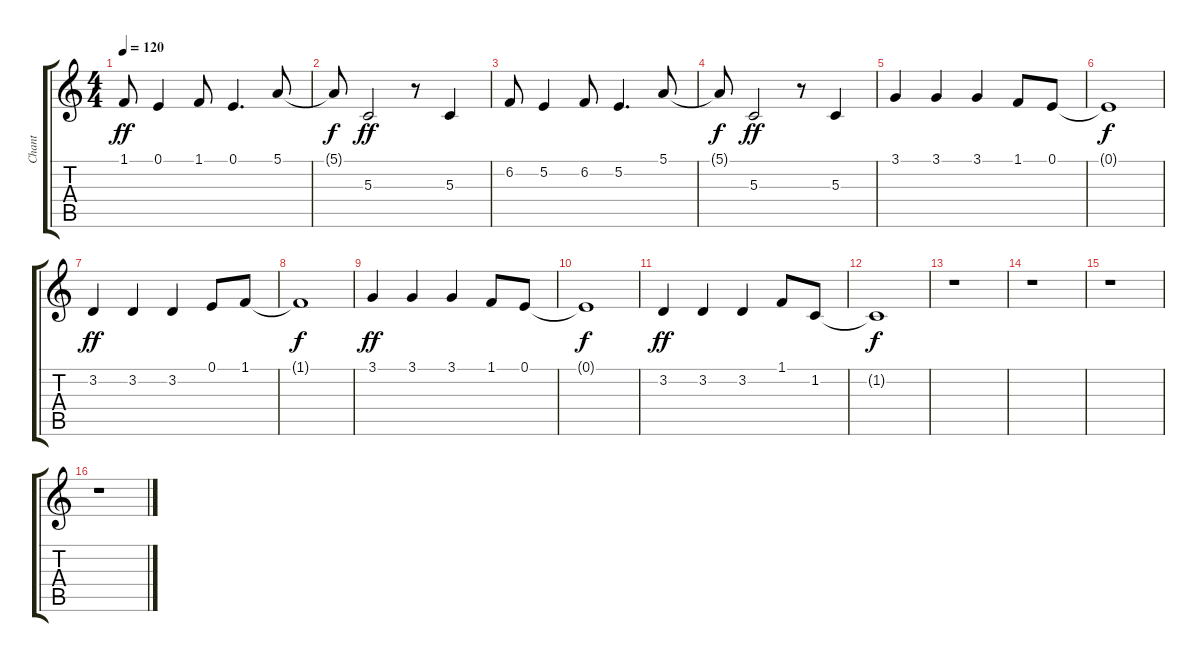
\track ("Chant" "Chant") {instrument lead2sawtooth}
\staff {score tabs}
\tuning (E4 B3 G3 D3 A2 E2) {hide}
\ts (4 4)
\tempo 120
\clef g2
\ks c
1.1.8{dy ff} 0.1.4 1.1.8 0.1.4{d} 5.1.8 |
5.1{t}.8{dy f} 5.3.2{dy ff} r.8 5.3.4 |
6.2.8 5.2.4 6.2.8 5.2.4{d} 5.1.8 |
5.1{t}.8{dy f} 5.3.2{dy ff} r.8 5.3.4 |
3.1.4 3.1.4 3.1.4 1.1.8 0.1.8 |
0.1{t}.1{dy f} |
3.2.4{dy ff} 3.2.4 3.2.4 0.1.8 1.1.8 |
1.1{t}.1{dy f} |
3.1.4{dy ff} 3.1.4 3.1.4 1.1.8 0.1.8 |
0.1{t}.1{dy f} |
3.2.4{dy ff} 3.2.4 3.2.4 1.1.8 1.2.8 |
1.2{t}.1{dy f} |
r.1 |
r.1 |
r.1 |
r.1
